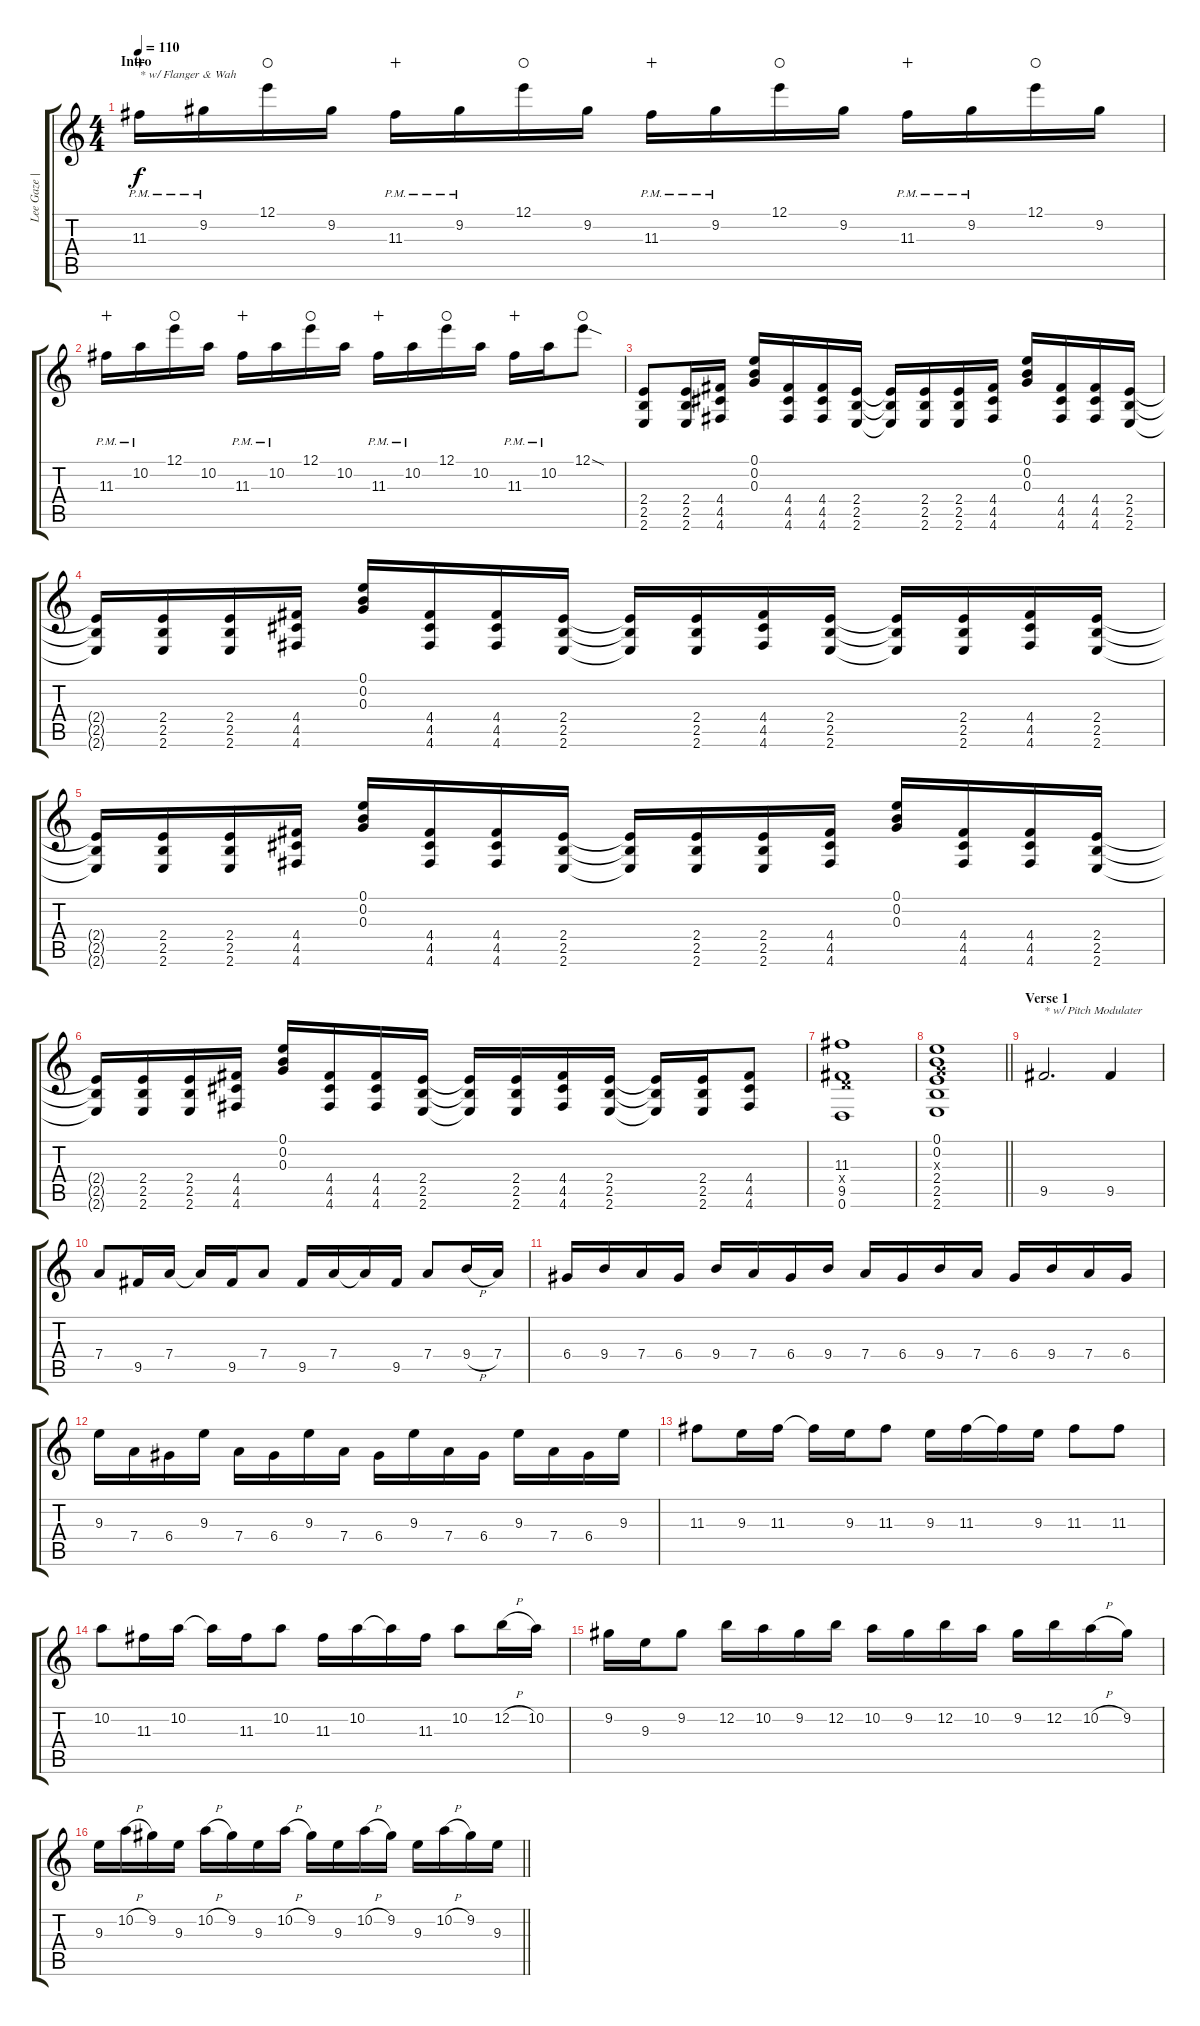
\track ("Lee Gaze | Lead" "Lee Gaze |") {instrument distortionguitar}
\staff {score tabs}
\tuning (E4 B3 G3 D3 A2 D2) {hide}
\ts (4 4)
\section ("" "Intro")
\tempo 110
\clef g2
\ks c
11.3{pm}.16{txt "* w/ Flanger & Wah" dy f instrument distortionguitar wahc} 9.2{pm}.16 12.1.16{waho} 9.2.16 11.3{pm}.16{wahc} 9.2{pm}.16 12.1.16{waho} 9.2.16 11.3{pm}.16{wahc} 9.2{pm}.16 12.1.16{waho} 9.2.16 11.3{pm}.16{wahc} 9.2{pm}.16 12.1.16{waho} 9.2.16 |
11.3{pm}.16{wahc} 10.2{pm}.16 12.1.16{waho} 10.2.16 11.3{pm}.16{wahc} 10.2{pm}.16 12.1.16{waho} 10.2.16 11.3{pm}.16{wahc} 10.2{pm}.16 12.1.16{waho} 10.2.16 11.3{pm}.16{wahc} 10.2{pm}.16 12.1{sod}.8{waho} |
(2.4 2.5 2.6).8{instrument distortionguitar} (2.4 2.5 2.6).16 (4.4 4.5 4.6).16 (0.1 0.2 0.3).16 (4.4 4.5 4.6).16 (4.4 4.5 4.6).16 (2.4 2.5 2.6).16 (2.4{t} 2.5{t} 2.6{t}).16 (2.4 2.5 2.6).16 (2.4 2.5 2.6).16 (4.4 4.5 4.6).16 (0.1 0.2 0.3).16 (4.4 4.5 4.6).16 (4.4 4.5 4.6).16 (2.4 2.5 2.6).16 |
(2.4{t} 2.5{t} 2.6{t}).16 (2.4 2.5 2.6).16 (2.4 2.5 2.6).16 (4.4 4.5 4.6).16 (0.1 0.2 0.3).16 (4.4 4.5 4.6).16 (4.4 4.5 4.6).16 (2.4 2.5 2.6).16 (2.4{t} 2.5{t} 2.6{t}).16 (2.4 2.5 2.6).16 (4.4 4.5 4.6).16 (2.4 2.5 2.6).16 (2.4{t} 2.5{t} 2.6{t}).16 (2.4 2.5 2.6).16 (4.4 4.5 4.6).16 (2.4 2.5 2.6).16 |
(2.4{t} 2.5{t} 2.6{t}).16 (2.4 2.5 2.6).16 (2.4 2.5 2.6).16 (4.4 4.5 4.6).16 (0.1 0.2 0.3).16 (4.4 4.5 4.6).16 (4.4 4.5 4.6).16 (2.4 2.5 2.6).16 (2.4{t} 2.5{t} 2.6{t}).16 (2.4 2.5 2.6).16 (2.4 2.5 2.6).16 (4.4 4.5 4.6).16 (0.1 0.2 0.3).16 (4.4 4.5 4.6).16 (4.4 4.5 4.6).16 (2.4 2.5 2.6).16 |
(2.4{t} 2.5{t} 2.6{t}).16 (2.4 2.5 2.6).16 (2.4 2.5 2.6).16 (4.4 4.5 4.6).16 (0.1 0.2 0.3).16 (4.4 4.5 4.6).16 (4.4 4.5 4.6).16 (2.4 2.5 2.6).16 (2.4{t} 2.5{t} 2.6{t}).16 (2.4 2.5 2.6).16 (4.4 4.5 4.6).16 (2.4 2.5 2.6).16 (2.4{t} 2.5{t} 2.6{t}).16 (2.4 2.5 2.6).16 (4.4 4.5 4.6).8 |
(11.3 0.4{x} 9.5 0.6).1 |
\barLineRight lightlight
(0.1 0.2 0.3{x} 2.4 2.5 2.6).1 |
\section ("" "Verse 1")
9.5.2{d txt "* w/ Pitch Modulater "} 9.5.4 |
7.4.8 9.5.16 7.4.16 7.4{t}.16 9.5.16 7.4.8 9.5.16 7.4.16 7.4{t}.16 9.5.16 7.4.8 9.4{h}.16 7.4.16 |
6.4.16 9.4.16 7.4.16 6.4.16 9.4.16 7.4.16 6.4.16 9.4.16 7.4.16 6.4.16 9.4.16 7.4.16 6.4.16 9.4.16 7.4.16 6.4.16 |
9.3.16 7.4.16 6.4.16 9.3.16 7.4.16 6.4.16 9.3.16 7.4.16 6.4.16 9.3.16 7.4.16 6.4.16 9.3.16 7.4.16 6.4.16 9.3.16 |
11.3.8 9.3.16 11.3.16 11.3{t}.16 9.3.16 11.3.8 9.3.16 11.3.16 11.3{t}.16 9.3.16 11.3.8 11.3.8 |
10.2.8 11.3.16 10.2.16 10.2{t}.16 11.3.16 10.2.8 11.3.16 10.2.16 10.2{t}.16 11.3.16 10.2.8 12.2{h}.16 10.2.16 |
9.2.16 9.3.16 9.2.8 12.2.16 10.2.16 9.2.16 12.2.16 10.2.16 9.2.16 12.2.16 10.2.16 9.2.16 12.2.16 10.2{h}.16 9.2.16 |
\barLineRight lightlight
9.3.16 10.2{h}.16 9.2.16 9.3.16 10.2{h}.16 9.2.16 9.3.16 10.2{h}.16 9.2.16 9.3.16 10.2{h}.16 9.2.16 9.3.16 10.2{h}.16 9.2.16 9.3.16
